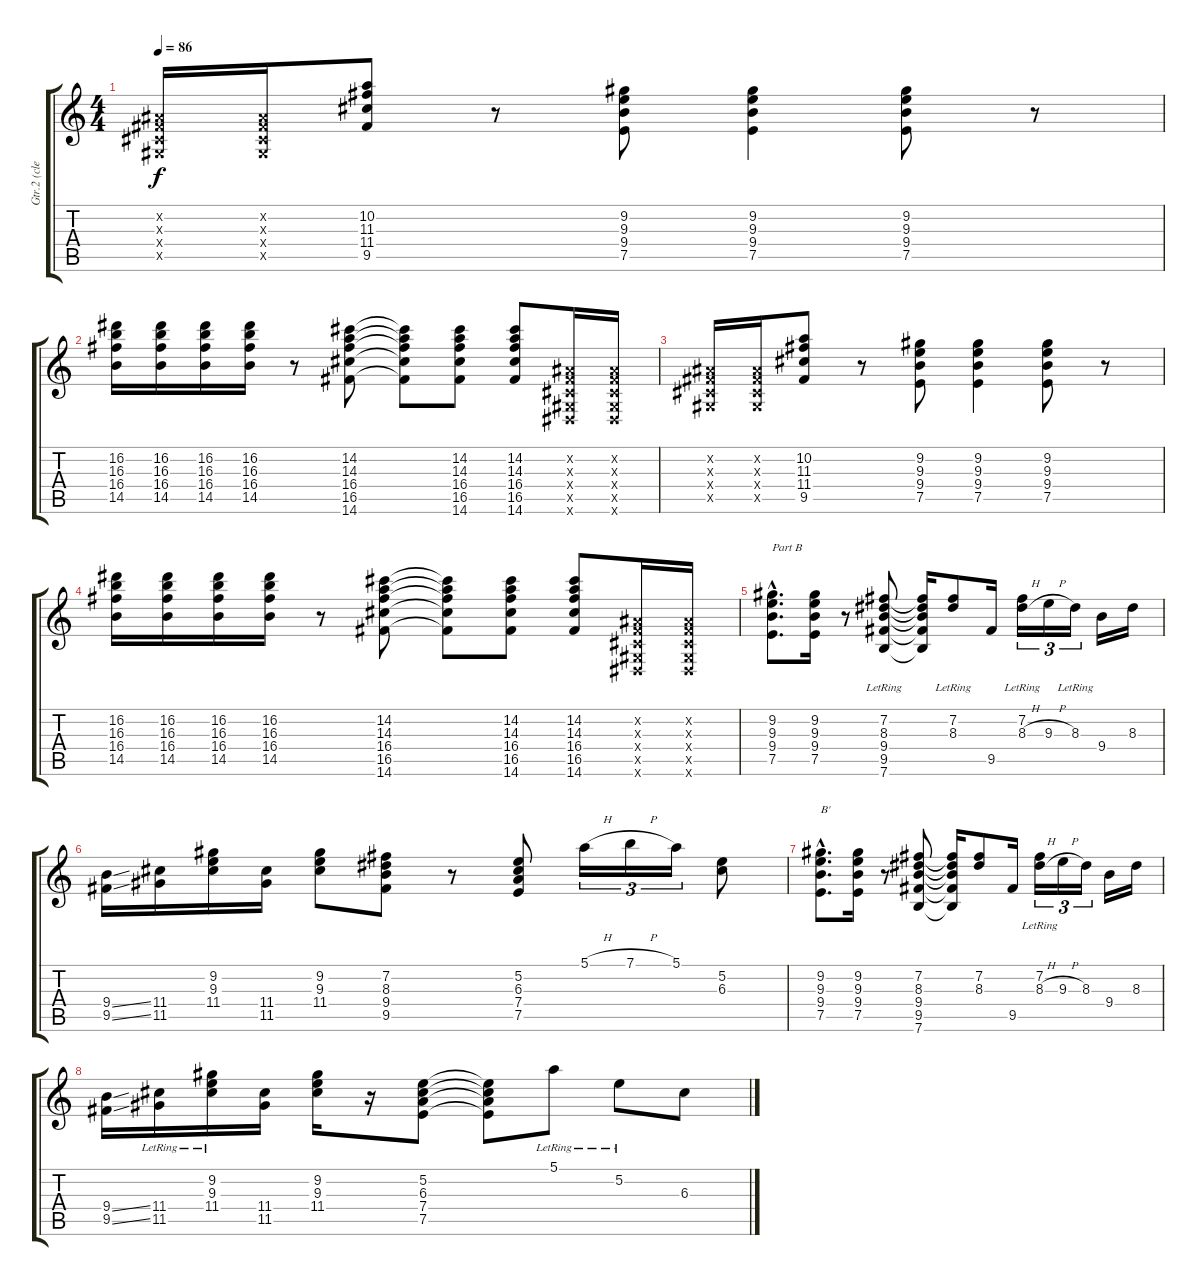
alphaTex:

\track ("Gtr.2 (clean)" "Gtr.2 (cle") {instrument electricguitarclean}
\staff {score tabs}
\tuning (E4 B3 G3 D3 A2 E2) {hide}
\ts (4 4)
\tempo 86
\clef g2
\ks c
(-1.2{x} -1.3{x} -1.4{x} -1.5{x}).16{dy f} (-1.2{x} -1.3{x} -1.4{x} -1.5{x}).16 (10.2 11.3 11.4 9.5).8 r.8 (9.2 9.3 9.4 7.5).8 (9.2 9.3 9.4 7.5).4 (9.2 9.3 9.4 7.5).8 r.8 |
(16.2 16.3 16.4 14.5).16 (16.2 16.3 16.4 14.5).16 (16.2 16.3 16.4 14.5).16 (16.2 16.3 16.4 14.5).16 r.8 (14.2 14.3 16.4 16.5 14.6).8 (14.2{t} 14.3{t} 16.4{t} 16.5{t} 14.6{t}).8 (14.2 14.3 16.4 16.5 14.6).8 (14.2 14.3 16.4 16.5 14.6).8 (-1.2{x} -1.3{x} -1.4{x} -1.5{x} -1.6{x}).16 (-1.2{x} -1.3{x} -1.4{x} -1.5{x} -1.6{x}).16 |
(-1.2{x} -1.3{x} -1.4{x} -1.5{x}).16 (-1.2{x} -1.3{x} -1.4{x} -1.5{x}).16 (10.2 11.3 11.4 9.5).8 r.8 (9.2 9.3 9.4 7.5).8 (9.2 9.3 9.4 7.5).4 (9.2 9.3 9.4 7.5).8 r.8 |
(16.2 16.3 16.4 14.5).16 (16.2 16.3 16.4 14.5).16 (16.2 16.3 16.4 14.5).16 (16.2 16.3 16.4 14.5).16 r.8 (14.2 14.3 16.4 16.5 14.6).8 (14.2{t} 14.3{t} 16.4{t} 16.5{t} 14.6{t}).8 (14.2 14.3 16.4 16.5 14.6).8 (14.2 14.3 16.4 16.5 14.6).8 (-1.2{x} -1.3{x} -1.4{x} -1.5{x} -1.6{x}).16 (-1.2{x} -1.3{x} -1.4{x} -1.5{x} -1.6{x}).16 |
(9.2{hac} 9.3{hac} 9.4{hac} 7.5{hac}).8{d txt "Part B"} (9.2 9.3 9.4 7.5).16 r.8 (7.2 8.3 9.4{lr} 9.5{lr} 7.6{lr}).8 (7.2{t} 8.3{t} 9.4{t} 9.5{t} 7.6{t}).16 (7.2{lr} 8.3{lr}).8 9.5.16 (7.2{lr} 8.3{h}).16{tu (3 2)} 9.3{h}.16{tu (3 2)} 8.3{lr}.16{tu (3 2)} 9.4.16 8.3.16 |
(9.4{ss} 9.5{ss}).16 (11.4 11.5).16 (9.2 9.3 11.4).16 (11.4 11.5).16 (9.2 9.3 11.4).8 (7.2 8.3 9.4 9.5).8 r.8 (5.2 6.3 7.4 7.5).8 5.1{h}.16{tu (3 2)} 7.1{h}.16{tu (3 2)} 5.1.16{tu (3 2)} (5.2 6.3).8 |
(9.2{hac} 9.3{hac} 9.4{hac} 7.5{hac}).8{d txt "B'"} (9.2 9.3 9.4 7.5).16 r.8 (7.2 8.3 9.4 9.5 7.6).8 (7.2{t} 8.3{t} 9.4{t} 9.5{t} 7.6{t}).16 (7.2 8.3).8 9.5.16 (7.2{lr} 8.3{h}).16{tu (3 2)} 9.3{h}.16{tu (3 2)} 8.3.16{tu (3 2)} 9.4.16 8.3.16 |
(9.4{ss} 9.5{ss}).16 (11.4 11.5{lr}).16 (9.2{lr} 9.3{lr} 11.4).16 (11.4 11.5).16 (9.2 9.3 11.4).16 r.16 (5.2 6.3 7.4 7.5).8 (5.2{t} 6.3{t} 7.4{t} 7.5{t}).8 5.1{lr}.8 5.2{lr}.8 6.3.8
